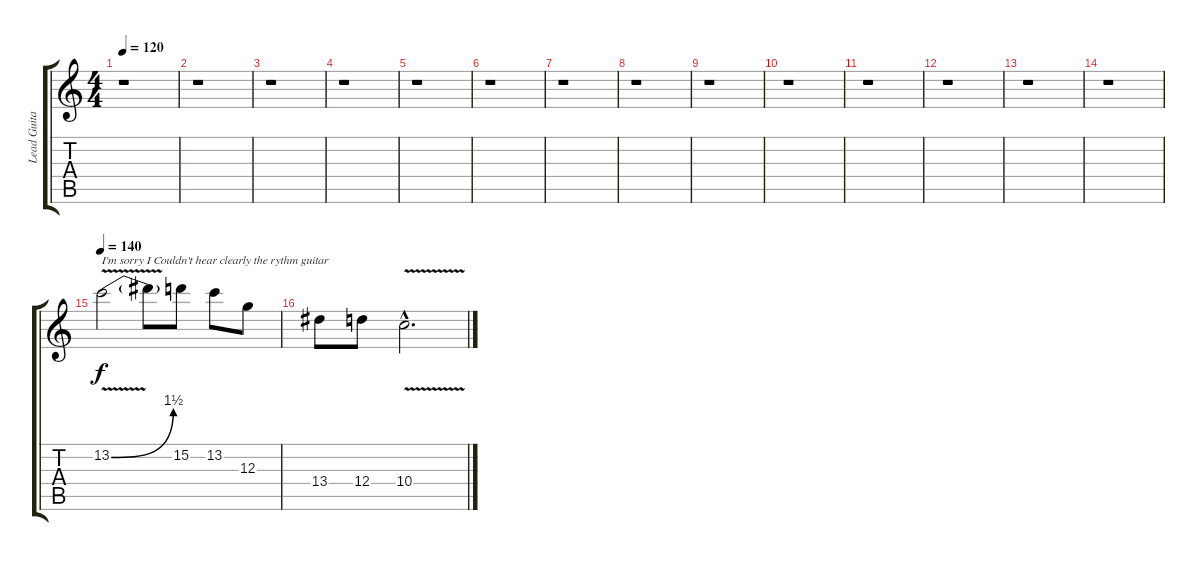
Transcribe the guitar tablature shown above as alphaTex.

\track ("Lead Guitar" "Lead Guita") {instrument distortionguitar}
\staff {score tabs}
\tuning (E4 B3 G3 D3 A2 E2) {hide}
\ts (4 4)
\tempo 120
\clef g2
\ks c
r.1{dy f} |
r.1 |
r.1 |
r.1 |
r.1 |
r.1 |
r.1 |
r.1 |
r.1 |
r.1 |
r.1 |
r.1 |
r.1 |
r.1 |
\tempo 140
13.2{be (bend 0 0 60 6) v}.2{txt "I'm sorry I Couldn't hear clearly the rythm guitar"} 13.2{t}.8 15.2.8 13.2.8 12.3.8 |
13.4.8 12.4.8 10.4{v hac}.2{d}
